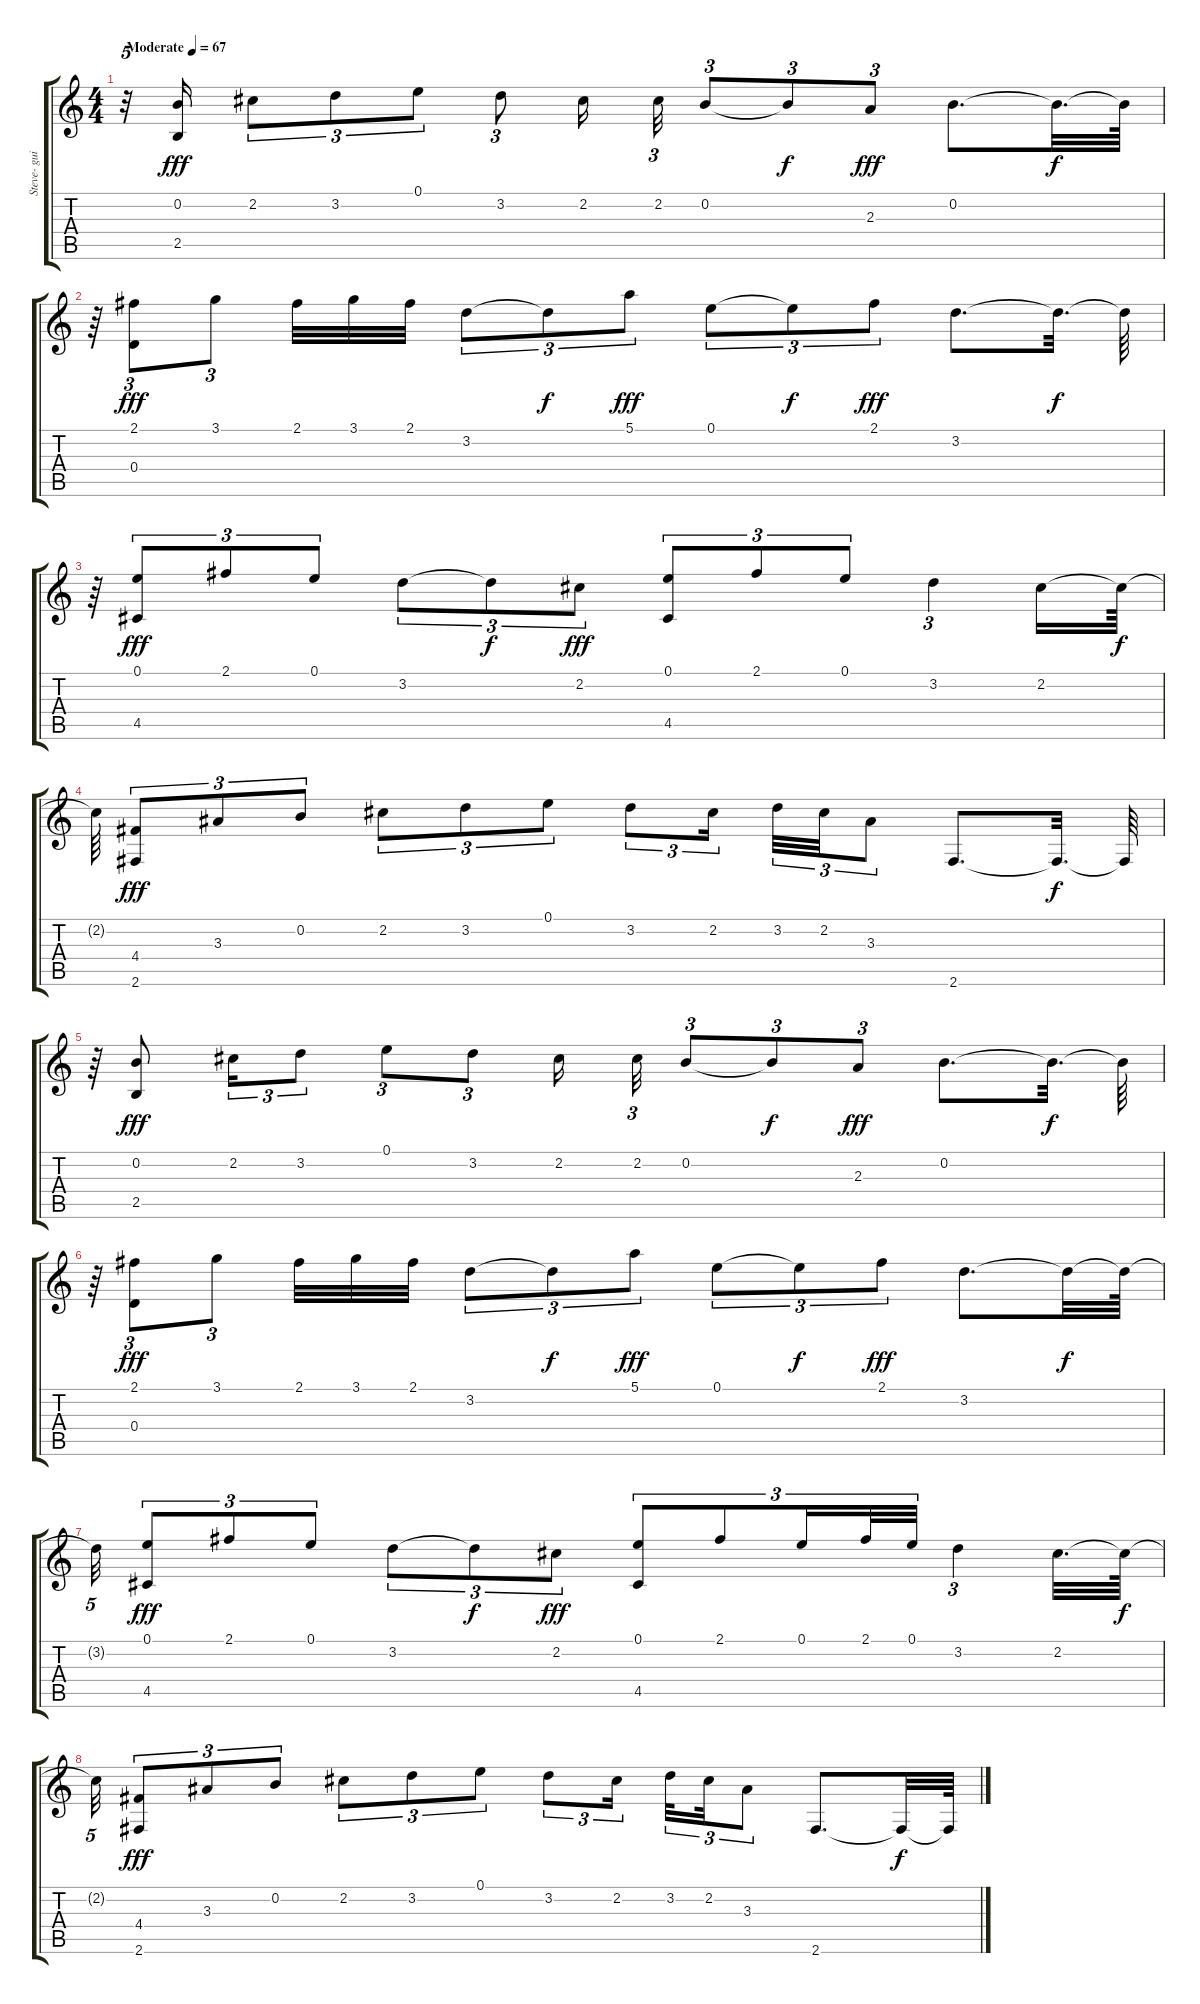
\track ("Steve- guitarechoes" "Steve- gui") {instrument electricbasspick}
\staff {score tabs}
\tuning (E4 B3 G3 D3 A2 E2) {hide}
\ts (4 4)
\tempo (67 "Moderate")
\clef g2
\ks c
r.32{tu (5 4) dy fff instrument electricbasspick} (0.2 2.5).16 2.2.8{tu (3 2)} 3.2.8{tu (3 2)} 0.1.8{tu (3 2)} 3.2.8{tu (3 2)} 2.2.16 2.2.32{tu (3 2)} 0.2.8{tu (3 2)} 0.2{t}.8{tu (3 2) dy f} 2.3.8{tu (3 2) dy fff} 0.2.8{d} 0.2{t}.32{d dy f} 0.2{t}.64 |
r.64 (2.1 0.4).8{tu (3 2) dy fff} 3.1.8{tu (3 2)} 2.1.32 3.1.32 2.1.32 3.2.8{tu (3 2)} 3.2{t}.8{tu (3 2) dy f} 5.1.8{tu (3 2) dy fff} 0.1.8{tu (3 2)} 0.1{t}.8{tu (3 2) dy f} 2.1.8{tu (3 2) dy fff} 3.2.8{d} 3.2{t}.32{d dy f} 3.2{t}.64 |
r.64 (0.1 4.5).8{tu (3 2) dy fff} 2.1.8{tu (3 2)} 0.1.8{tu (3 2)} 3.2.8{tu (3 2)} 3.2{t}.8{tu (3 2) dy f} 2.2.8{tu (3 2) dy fff} (0.1 4.5).8{tu (3 2)} 2.1.8{tu (3 2)} 0.1.8{tu (3 2)} 3.2.4{tu (3 2)} 2.2.16 2.2{t}.64{dy f} |
2.2{t}.64 (4.4 2.6).8{tu (3 2) dy fff} 3.3.8{tu (3 2)} 0.2.8{tu (3 2)} 2.2.8{tu (3 2)} 3.2.8{tu (3 2)} 0.1.8{tu (3 2)} 3.2.8{tu (3 2)} 2.2.16{tu (3 2) beam splitsecondary} 3.2.32{tu (3 2)} 2.2.32{tu (3 2)} 3.3.8{tu (3 2)} 2.6.8{d} 2.6{t}.32{d dy f} 2.6{t}.64 |
r.64 (0.2 2.5).8{dy fff} 2.2.16{tu (3 2)} 3.2.8{tu (3 2)} 0.1.8{tu (3 2)} 3.2.8{tu (3 2)} 2.2.16 2.2.32{tu (3 2)} 0.2.8{tu (3 2)} 0.2{t}.8{tu (3 2) dy f} 2.3.8{tu (3 2) dy fff} 0.2.8{d} 0.2{t}.32{d dy f} 0.2{t}.64 |
r.64 (2.1 0.4).8{tu (3 2) dy fff} 3.1.8{tu (3 2)} 2.1.32 3.1.32 2.1.32 3.2.8{tu (3 2)} 3.2{t}.8{tu (3 2) dy f} 5.1.8{tu (3 2) dy fff} 0.1.8{tu (3 2)} 0.1{t}.8{tu (3 2) dy f} 2.1.8{tu (3 2) dy fff} 3.2.8{d} 3.2{t}.32{dy f} 3.2{t}.64 |
3.2{t}.32{tu (5 4)} (0.1 4.5).8{tu (3 2) dy fff} 2.1.8{tu (3 2)} 0.1.8{tu (3 2)} 3.2.8{tu (3 2)} 3.2{t}.8{tu (3 2) dy f} 2.2.8{tu (3 2) dy fff} (0.1 4.5).8{tu (3 2)} 2.1.8{tu (3 2)} 0.1.16{tu (3 2)} 2.1.32{tu (3 2)} 0.1.32{tu (3 2)} 3.2.4{tu (3 2)} 2.2.32{d} 2.2{t}.64{dy f} |
2.2{t}.32{tu (5 4)} (4.4 2.6).8{tu (3 2) dy fff} 3.3.8{tu (3 2)} 0.2.8{tu (3 2)} 2.2.8{tu (3 2)} 3.2.8{tu (3 2)} 0.1.8{tu (3 2)} 3.2.8{tu (3 2)} 2.2.16{tu (3 2)} 3.2.32{tu (3 2) beam splitsecondary} 2.2.32{tu (3 2)} 3.3.8{tu (3 2)} 2.6.8{d} 2.6{t}.32{dy f} 2.6{t}.64
